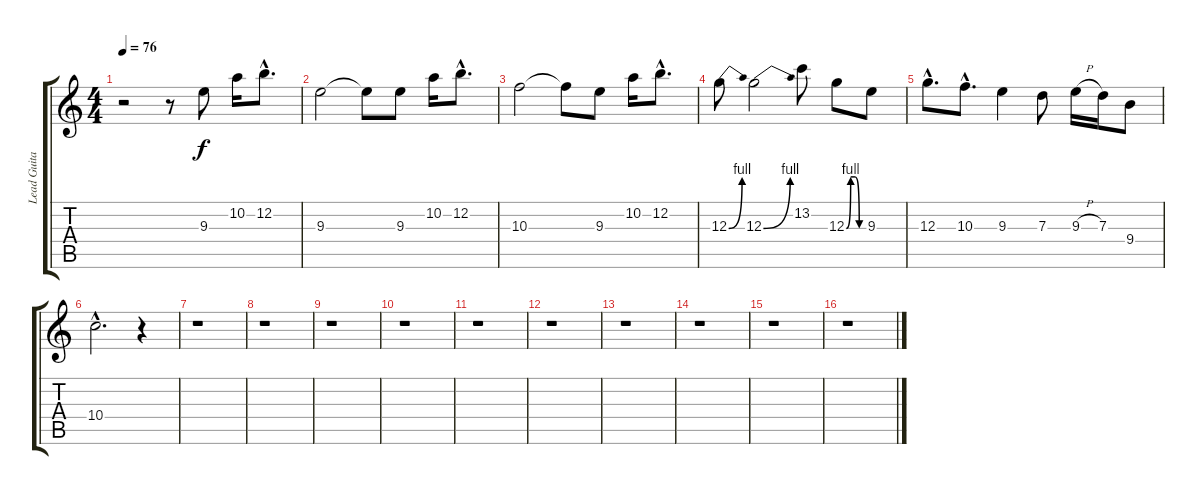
\track ("Lead Guitar" "Lead Guita") {instrument distortionguitar}
\staff {score tabs}
\tuning (E4 B3 G3 D3 A2 E2) {hide}
\ts (4 4)
\tempo 76
\clef g2
\ks c
r.2{dy f instrument distortionguitar} r.8 9.3.8 10.2.16 12.2{hac}.8{d} |
9.3.2 9.3{t}.8 9.3.8 10.2.16 12.2{hac}.8{d} |
10.3.2 10.3{t}.8 9.3.8 10.2.16 12.2{hac}.8{d} |
12.3{be (bend 0 0 60 4)}.8 12.3{be (bend 0 0 60 4)}.2 13.2.8 12.3{be (custom 0 0 15 4 30 4 45 0 60 0)}.8 9.3.8 |
12.3{hac}.8{d} 10.3{hac}.8{d} 9.3.4 7.3.8 9.3{h}.16 7.3.16 9.4.8 |
10.4{hac}.2{d} r.4 |
r.1 |
r.1 |
r.1 |
r.1 |
r.1 |
r.1 |
r.1 |
r.1 |
r.1 |
r.1
